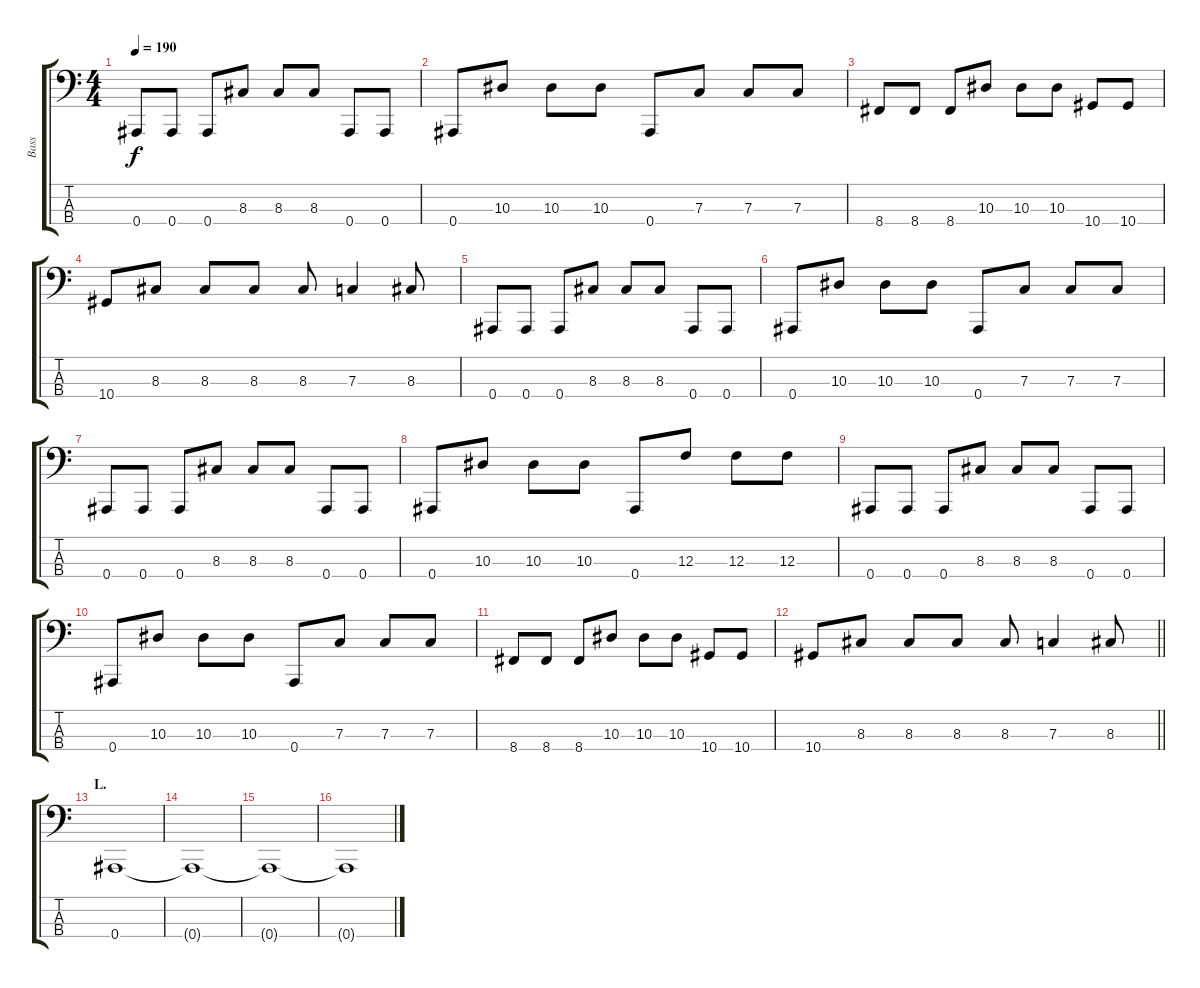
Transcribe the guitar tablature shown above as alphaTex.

\track ("Bass" "Bass") {instrument electricbasspick}
\staff {score tabs}
\tuning (Eb2 Bb1 F1 Bb0) {hide}
\ts (4 4)
\tempo 190
\clef f4
\ks c
0.4.8{dy f} 0.4.8 0.4.8 8.3.8 8.3.8 8.3.8 0.4.8 0.4.8 |
0.4.8 10.3.8 10.3.8 10.3.8 0.4.8 7.3.8 7.3.8 7.3.8 |
8.4.8 8.4.8 8.4.8 10.3.8 10.3.8 10.3.8 10.4.8 10.4.8 |
10.4.8 8.3.8 8.3.8 8.3.8 8.3.8 7.3.4 8.3.8 |
0.4.8 0.4.8 0.4.8 8.3.8 8.3.8 8.3.8 0.4.8 0.4.8 |
0.4.8 10.3.8 10.3.8 10.3.8 0.4.8 7.3.8 7.3.8 7.3.8 |
0.4.8 0.4.8 0.4.8 8.3.8 8.3.8 8.3.8 0.4.8 0.4.8 |
0.4.8 10.3.8 10.3.8 10.3.8 0.4.8 12.3.8 12.3.8 12.3.8 |
0.4.8 0.4.8 0.4.8 8.3.8 8.3.8 8.3.8 0.4.8 0.4.8 |
0.4.8 10.3.8 10.3.8 10.3.8 0.4.8 7.3.8 7.3.8 7.3.8 |
8.4.8 8.4.8 8.4.8 10.3.8 10.3.8 10.3.8 10.4.8 10.4.8 |
\barLineRight lightlight
10.4.8 8.3.8 8.3.8 8.3.8 8.3.8 7.3.4 8.3.8 |
\section ("" "L.")
0.4.1 |
0.4{t}.1 |
0.4{t}.1 |
0.4{t}.1
